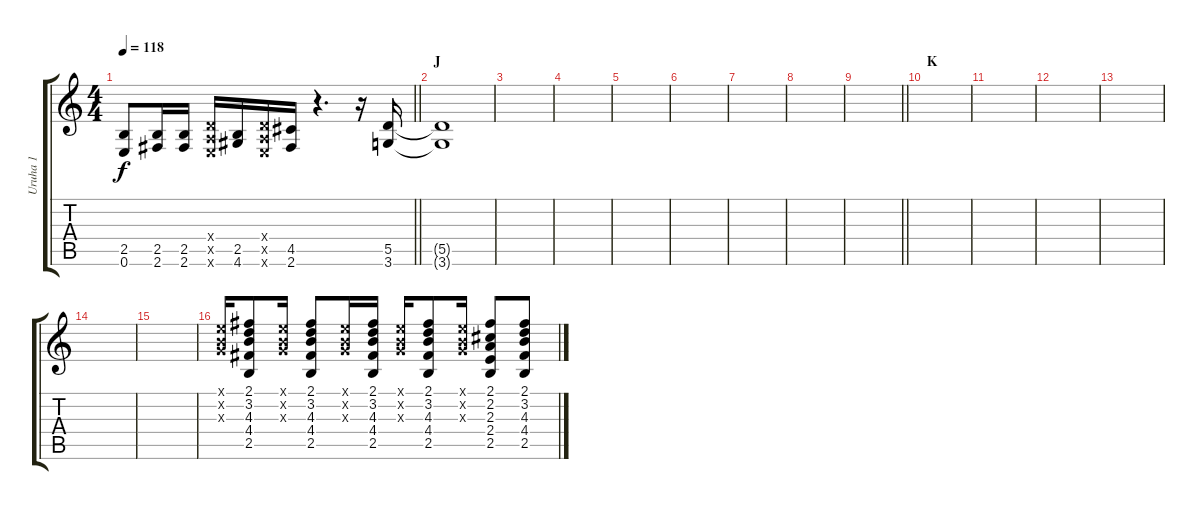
\track ("Uruha 1" "Uruha 1") {instrument distortionguitar}
\staff {score tabs}
\tuning (E4 B3 G3 D3 A2 E2) {hide}
\ts (4 4)
\tempo 118
\clef g2
\barLineRight lightlight
\ks c
(2.5 0.6).8{dy f} (2.5 2.6).16 (2.5 2.6).16 (0.4{x} 0.5{x} 0.6{x}).16 (2.5 4.6).16 (0.4{x} 0.5{x} 0.6{x}).16 (4.5 2.6).16 r.4{d} r.16 (5.5 3.6).16 |
\section ("" "J")
(5.5{t} 3.6{t}).1 |
|
|
|
|
|
|
\barLineRight lightlight
|
\section ("" "K")
|
|
|
|
|
|
(0.1{x} 0.2{x} 0.3{x}).16 (2.1 3.2 4.3 4.4 2.5).8 (0.1{x} 0.2{x} 0.3{x}).16 (2.1 3.2 4.3 4.4 2.5).8 (0.1{x} 0.2{x} 0.3{x}).16 (2.1 3.2 4.3 4.4 2.5).16 (0.1{x} 0.2{x} 0.3{x}).16 (2.1 3.2 4.3 4.4 2.5).8 (0.1{x} 0.2{x} 0.3{x}).16 (2.1 2.2 2.3 2.4 2.5).8 (2.1 3.2 4.3 4.4 2.5).8
